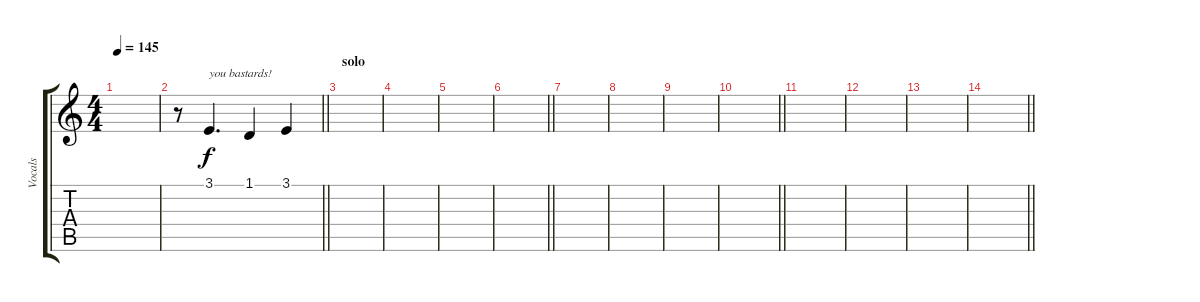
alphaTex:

\track ("Vocals" "Vocals") {instrument tenorsax}
\staff {score tabs}
\tuning (Db4 Ab3 E3 B2 Gb2 Db2) {hide}
\ts (4 4)
\tempo 145
\clef g2
\ks c
|
\barLineRight lightlight
r.8 3.1.4{d txt "you bastards!"} 1.1.4 3.1.4 |
\section ("" "solo")
|
|
|
\barLineRight lightlight
|
|
|
|
\barLineRight lightlight
|
|
|
|
\barLineRight lightlight
